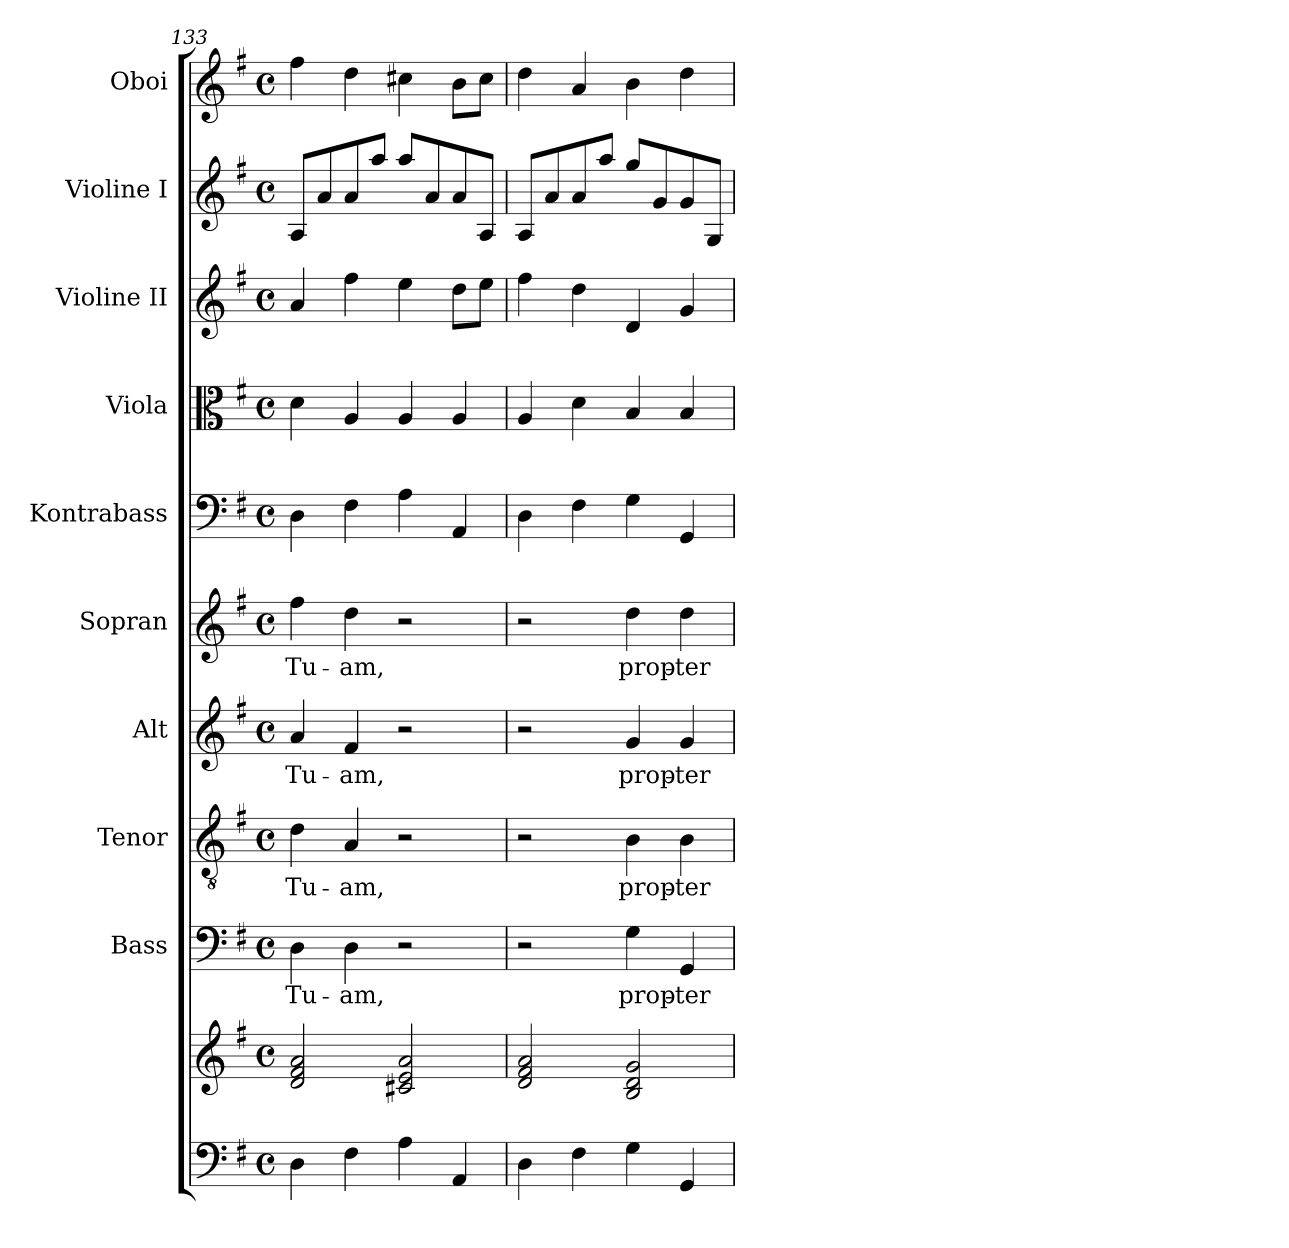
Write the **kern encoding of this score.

**kern	**kern	**kern	**text	**kern	**text	**kern	**text	**kern	**text	**kern	**kern	**kern	**kern	**kern
*part10	*part10	*part9	*part9	*part8	*part8	*part7	*part7	*part6	*part6	*part5	*part4	*part3	*part2	*part1
*staff11	*staff10	*staff9	*staff9	*staff8	*staff8	*staff7	*staff7	*staff6	*staff6	*staff5	*staff4	*staff3	*staff2	*staff1
*	*	*I"Bass	*	*I"Tenor	*	*I"Alt	*	*I"Sopran	*	*I"Kontrabass	*I"Viola	*I"Violine II	*I"Violine I	*I"Oboi
*	*	*I'B.	*	*I'T.	*	*I'A.	*	*I'S.	*	*I'Kb.	*I'Vla.	*I'Vl. II	*I'Vl. I	*I'Ob.
*clefF4	*clefG2	*clefF4	*	*clefGv2	*	*clefG2	*	*clefG2	*	*clefF4	*clefC3	*clefG2	*clefG2	*clefG2
*	*	*	*	*	*	*	*	*	*	*ITrd7c12	*	*	*	*
*k[f#]	*k[f#]	*k[f#]	*	*k[f#]	*	*k[f#]	*	*k[f#]	*	*k[f#]	*k[f#]	*k[f#]	*k[f#]	*k[f#]
*G:	*G:	*G:	*	*G:	*	*G:	*	*G:	*	*G:	*G:	*G:	*G:	*G:
*M4/4	*M4/4	*M4/4	*	*M4/4	*	*M4/4	*	*M4/4	*	*M4/4	*M4/4	*M4/4	*M4/4	*M4/4
*met(c)	*met(c)	*met(c)	*	*met(c)	*	*met(c)	*	*met(c)	*	*met(c)	*met(c)	*met(c)	*met(c)	*met(c)
=133	=133	=133	=133	=133	=133	=133	=133	=133	=133	=133	=133	=133	=133	=133
!	!	!	!LO:LY:b	!	!LO:LY:b	!	!LO:LY:b	!	!LO:LY:b	!	!	!	!	!
4D\	2d/ 2f#/ 2a/	4D\	Tu-	4d\	Tu-	4a/	Tu-	4ff#\	Tu-	4DD\	4d\	4a/	8A/L	4ff#\
.	.	.	.	.	.	.	.	.	.	.	.	.	8a/	.
!	!	!	!LO:LY:b	!	!LO:LY:b	!	!LO:LY:b	!	!LO:LY:b	!	!	!	!	!
4F#\	.	4D\	-am,	4A/	-am,	4f#/	-am,	4dd\	-am,	4FF#\	4A/	4ff#\	8a/	4dd\
.	.	.	.	.	.	.	.	.	.	.	.	.	8aa/J	.
4A\	2c#X/ 2e/ 2a/	2r	.	2r	.	2r	.	2r	.	4AA\	4A/	4ee\	8aa/L	4cc#X\
.	.	.	.	.	.	.	.	.	.	.	.	.	8a/	.
4AA/	.	.	.	.	.	.	.	.	.	4AAA/	4A/	8dd\L	8a/	8b\L
.	.	.	.	.	.	.	.	.	.	.	.	8ee\J	8A/J	8cc#\J
!!LO:PB:g=z
=134	=134	=134	=134	=134	=134	=134	=134	=134	=134	=134	=134	=134	=134	=134
4D\	2d/ 2f#/ 2a/	2r	.	2r	.	2r	.	2r	.	4DD\	4A/	4ff#\	8A/L	4dd\
.	.	.	.	.	.	.	.	.	.	.	.	.	8a/	.
4F#\	.	.	.	.	.	.	.	.	.	4FF#\	4d\	4dd\	8a/	4a/
.	.	.	.	.	.	.	.	.	.	.	.	.	8aa/J	.
!	!	!	!LO:LY:b	!	!LO:LY:b	!	!LO:LY:b	!	!LO:LY:b	!	!	!	!	!
4G\	2B/ 2d/ 2g/	4G\	prop-	4B\	prop-	4g/	prop-	4dd\	prop-	4GG\	4B/	4d/	8gg/L	4b\
.	.	.	.	.	.	.	.	.	.	.	.	.	8g/	.
!	!	!	!LO:LY:b	!	!LO:LY:b	!	!LO:LY:b	!	!LO:LY:b	!	!	!	!	!
4GG/	.	4GG/	-ter	4B\	-ter	4g/	-ter	4dd\	-ter	4GGG/	4B/	4g/	8g/	4dd\
.	.	.	.	.	.	.	.	.	.	.	.	.	8G/J	.
=	=	=	=	=	=	=	=	=	=	=	=	=	=	=
*-	*-	*-	*-	*-	*-	*-	*-	*-	*-	*-	*-	*-	*-	*-
